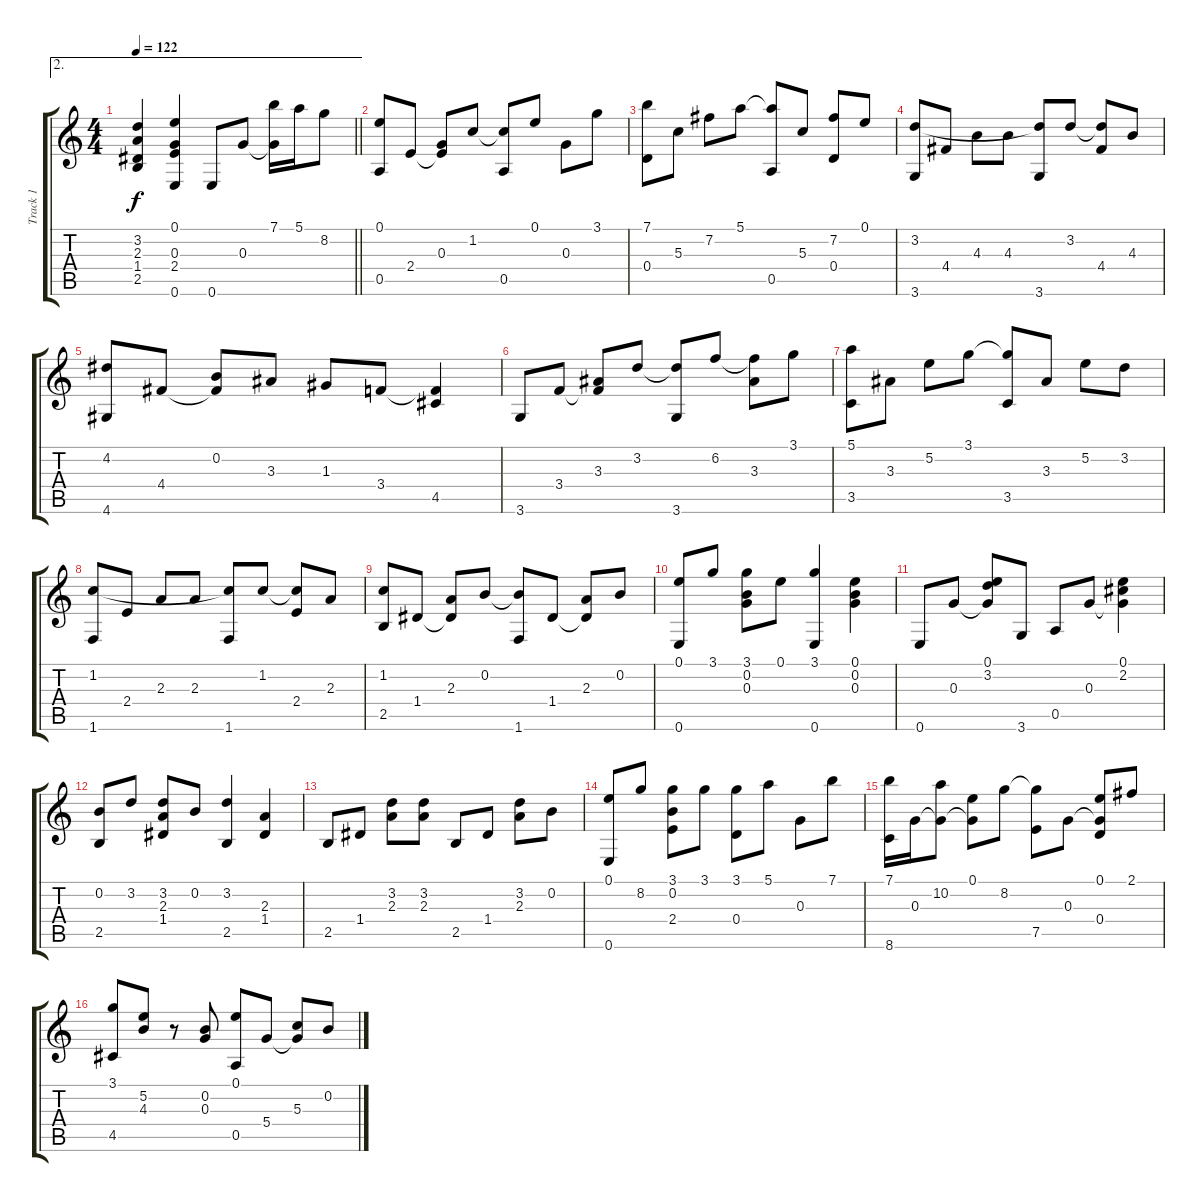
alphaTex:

\track ("Track 1" "Track 1") {instrument electricguitarjazz}
\staff {score tabs}
\tuning (E4 B3 G3 D3 A2 E2) {hide}
\ae 2
\ts (4 4)
\tempo 122
\clef g2
\barLineRight lightlight
\ks c
(3.2 2.3 1.4 2.5).4{dy f} (0.1 0.3 2.4 0.6).4 0.6.8 0.3.8 (7.1 0.3{t}).16 5.1.16 8.2.8 |
(0.1 0.5).8 2.4.8 (0.3 2.4{t}).8 1.2.8 (1.2{t} 0.5).8 0.1.8 0.3.8 3.1.8 |
(7.1 0.4).8 5.3.8 7.2.8 5.1.8 (5.1{t} 0.5).8 5.3.8 (7.2 0.4).8 0.1.8 |
(3.2 3.6).8 4.4.8 4.3.8 4.3.8 (3.2{t} 3.6).8 3.2.8 (3.2{t} 4.4).8 4.3.8 |
(4.2 4.6).8 4.4.8 (0.2 4.4{t}).8 3.3.8 1.3.8 3.4.8 (3.4{t} 4.5).4 |
3.6.8 3.4.8 (3.3 3.4{t}).8 3.2.8 (3.2{t} 3.6).8 6.2.8 (6.2{t} 3.3).8 3.1.8 |
(5.1 3.5).8 3.3.8 5.2.8 3.1.8 (3.1{t} 3.5).8 3.3.8 5.2.8 3.2.8 |
(1.2 1.6).8 2.4.8 2.3.8 2.3.8 (1.2{t} 1.6).8 1.2.8 (1.2{t} 2.4).8 2.3.8 |
(1.2 2.5).8 1.4.8 (2.3 1.4{t}).8 0.2.8 (0.2{t} 1.6).8 1.4.8 (2.3 1.4{t}).8 0.2.8 |
(0.1 0.6).8 3.1.8 (3.1 0.2 0.3).8 0.1.8 (3.1 0.6).4 (0.1 0.2 0.3).4 |
0.6.8 0.3.8 (0.1 3.2 0.3{t}).8 3.6.8 0.5.8 0.3.8 (0.1 2.2 0.3{t}).4 |
(0.2 2.5).8 3.2.8 (3.2 2.3 1.4).8 0.2.8 (3.2 2.5).4 (2.3 1.4).4 |
2.5.8 1.4.8 (3.2 2.3).8 (3.2 2.3).8 2.5.8 1.4.8 (3.2 2.3).8 0.2.8 |
(0.1 0.6).8 8.2.8 (3.1 0.2 2.4).8 3.1.8 (3.1 0.4).8 5.1.8 0.3.8 7.1.8 |
(7.1 8.6).16 0.3.16 (10.2 0.3{t}).8 (0.1 0.3{t}).8 8.2.8 (8.2{t} 7.5).8 0.3.8 (0.1 0.3{t} 0.4).8 2.1.8 |
(3.1 4.5).8 (5.2 4.3).8 r.8 (0.2 0.3).8 (0.1 0.5).8 5.4.8 (5.3 5.4{t}).8 0.2.8
